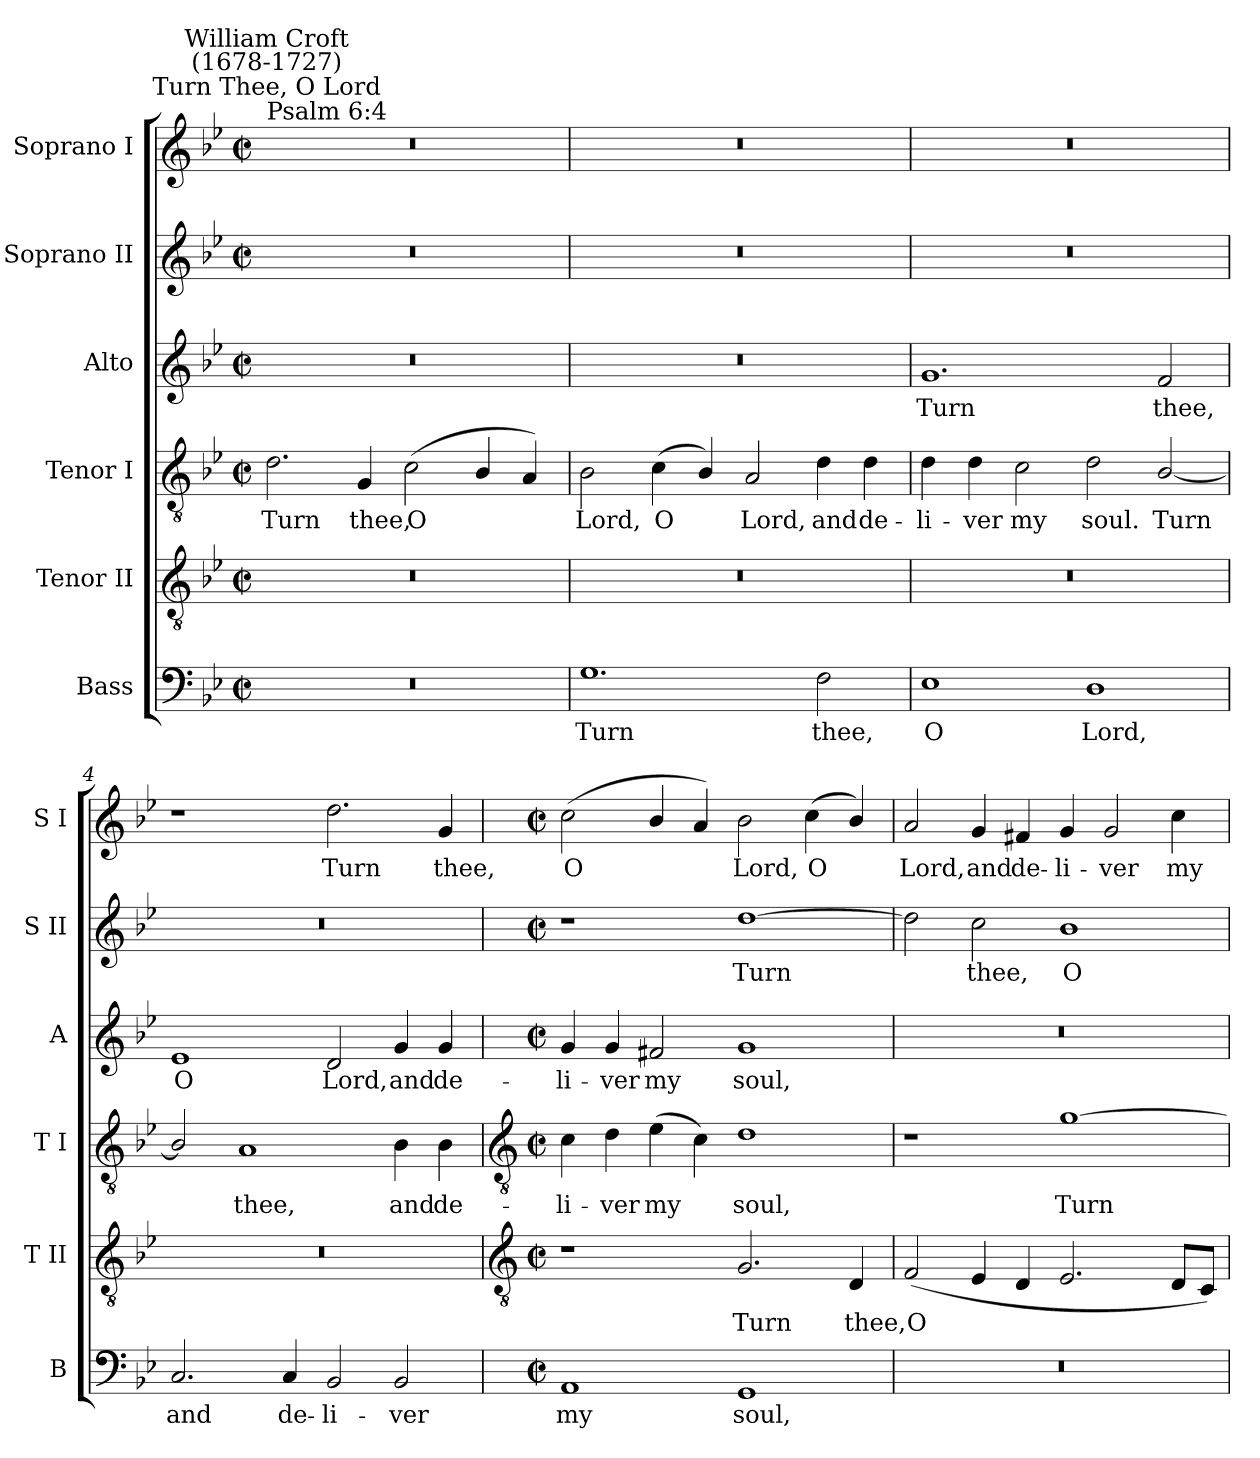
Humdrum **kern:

**kern	**text	**kern	**text	**kern	**text	**kern	**text	**kern	**text	**kern	**text
*part6	*part6	*part5	*part5	*part4	*part4	*part3	*part3	*part2	*part2	*part1	*part1
*staff6	*staff6	*staff5	*staff5	*staff4	*staff4	*staff3	*staff3	*staff2	*staff2	*staff1	*staff1
*I"Bass	*	*I"Tenor II	*	*I"Tenor I	*	*I"Alto	*	*I"Soprano II	*	*I"Soprano I	*
*I'B	*	*I'T II	*	*I'T I	*	*I'A	*	*I'S II	*	*I'S I	*
*clefF4	*	*clefGv2	*	*clefGv2	*	*clefG2	*	*clefG2	*	*clefG2	*
*k[b-e-]	*	*k[b-e-]	*	*k[b-e-]	*	*k[b-e-]	*	*k[b-e-]	*	*k[b-e-]	*
*B-:	*	*B-:	*	*B-:	*	*B-:	*	*B-:	*	*B-:	*
*M4/2	*	*M4/2	*	*M4/2	*	*M4/2	*	*M4/2	*	*M4/2	*
*met(c|)	*	*met(c|)	*	*met(c|)	*	*met(c|)	*	*met(c|)	*	*met(c|)	*
=1	=1	=1	=1	=1	=1	=1	=1	=1	=1	=1	=1
!	!	!	!	!	!	!	!	!	!	!LO:TX:a:t=Psalm 6&colon;4	!
!	!	!	!	!	!	!	!	!	!	!LO:TX:a:cj:t=Turn Thee, O Lord	!
!	!	!	!	!	!	!	!	!	!	!LO:TX:a:cj:t=William Croft\n(1678-1727)	!
!	!	!	!	!	!LO:LY:b	!	!	!	!	!	!
0r	.	0r	.	2.d	Turn	0r	.	0r	.	0r	.
!	!	!	!	!	!LO:LY:b	!	!	!	!	!	!
.	.	.	.	4G	thee,	.	.	.	.	.	.
!	!	!	!	!	!LO:LY:b	!	!	!	!	!	!
.	.	.	.	(<2c	O	.	.	.	.	.	.
.	.	.	.	4B-/	.	.	.	.	.	.	.
.	.	.	.	4A)	.	.	.	.	.	.	.
=2	=2	=2	=2	=2	=2	=2	=2	=2	=2	=2	=2
!	!LO:LY:b	!	!	!	!LO:LY:b	!	!	!	!	!	!
1.G	Turn	0r	.	2B-	Lord,	0r	.	0r	.	0r	.
!	!	!	!	!	!LO:LY:b	!	!	!	!	!	!
.	.	.	.	(<4c	O	.	.	.	.	.	.
.	.	.	.	4B-/)	.	.	.	.	.	.	.
!	!	!	!	!	!LO:LY:b	!	!	!	!	!	!
.	.	.	.	2A	Lord,	.	.	.	.	.	.
!	!LO:LY:b	!	!	!	!LO:LY:b	!	!	!	!	!	!
2F	thee,	.	.	4d	and	.	.	.	.	.	.
!	!	!	!	!	!LO:LY:b	!	!	!	!	!	!
.	.	.	.	4d	de-	.	.	.	.	.	.
=3	=3	=3	=3	=3	=3	=3	=3	=3	=3	=3	=3
!	!LO:LY:b	!	!	!	!LO:LY:b	!	!LO:LY:b	!	!	!	!
1E-	O	0r	.	4d	-li-	1.g	Turn	0r	.	0r	.
!	!	!	!	!	!LO:LY:b	!	!	!	!	!	!
.	.	.	.	4d	-ver	.	.	.	.	.	.
!	!	!	!	!	!LO:LY:b	!	!	!	!	!	!
.	.	.	.	2c	my	.	.	.	.	.	.
!	!LO:LY:b	!	!	!	!LO:LY:b	!	!	!	!	!	!
1D	Lord,	.	.	2d	soul.	.	.	.	.	.	.
!	!	!	!	!	!LO:LY:b	!	!LO:LY:b	!	!	!	!
.	.	.	.	[2B-/	Turn	2f	thee,	.	.	.	.
=4	=4	=4	=4	=4	=4	=4	=4	=4	=4	=4	=4
!	!LO:LY:b	!	!	!	!	!	!LO:LY:b	!	!	!	!
2.C	and	0r	.	2B-/]	.	1e-	O	0r	.	1r	.
!	!	!	!	!	!LO:LY:b	!	!	!	!	!	!
.	.	.	.	1A	thee,	.	.	.	.	.	.
!	!LO:LY:b	!	!	!	!	!	!	!	!	!	!
4C	de-	.	.	.	.	.	.	.	.	.	.
!	!LO:LY:b	!	!	!	!	!	!LO:LY:b	!	!	!	!LO:LY:b
2BB-	-li-	.	.	.	.	2d	Lord,	.	.	2.dd	Turn
!	!LO:LY:b	!	!	!	!LO:LY:b	!	!LO:LY:b	!	!	!	!
2BB-	-ver	.	.	4B-	and	4g	and	.	.	.	.
!	!	!	!	!	!LO:LY:b	!	!LO:LY:b	!	!	!	!LO:LY:b
.	.	.	.	4B-	de-	4g	de-	.	.	4g	thee,
!!LO:LB:g=z
=5	=5	=5	=5	=5	=5	=5	=5	=5	=5	=5	=5
*	*	*clefGv2	*	*clefGv2	*	*	*	*	*	*	*
*M4/2	*	*M4/2	*	*M4/2	*	*M4/2	*	*M4/2	*	*M4/2	*
*met(c|)	*	*met(c|)	*	*met(c|)	*	*met(c|)	*	*met(c|)	*	*met(c|)	*
!	!LO:LY:b	!	!	!	!LO:LY:b	!	!LO:LY:b	!	!	!	!LO:LY:b
1AA	my	1r	.	4c	-li-	4g	-li-	1r	.	(<2cc	O
!	!	!	!	!	!LO:LY:b	!	!LO:LY:b	!	!	!	!
.	.	.	.	4d	-ver	4g	-ver	.	.	.	.
!	!	!	!	!	!LO:LY:b	!	!LO:LY:b	!	!	!	!
.	.	.	.	(>4e-	my	2f#X	my	.	.	4b-/	.
.	.	.	.	4c)	.	.	.	.	.	4a)	.
!	!LO:LY:b	!	!LO:LY:b	!	!LO:LY:b	!	!LO:LY:b	!	!LO:LY:b	!	!LO:LY:b
1GG	soul,	2.G	Turn	1d	soul,	1g	soul,	[1dd	Turn	2b-	Lord,
!	!	!	!	!	!	!	!	!	!	!	!LO:LY:b
.	.	.	.	.	.	.	.	.	.	(<4cc	O
!	!	!	!LO:LY:b	!	!	!	!	!	!	!	!
.	.	4D	thee,	.	.	.	.	.	.	4b-/)	.
=6	=6	=6	=6	=6	=6	=6	=6	=6	=6	=6	=6
!	!	!	!LO:LY:b	!	!	!	!	!	!	!	!LO:LY:b
0r	.	(<2F	O	1r	.	0r	.	2dd]	.	2a	Lord,
!	!	!	!	!	!	!	!	!	!LO:LY:b	!	!LO:LY:b
.	.	4E-	.	.	.	.	.	2cc	thee,	4g	and
!	!	!	!	!	!	!	!	!	!	!	!LO:LY:b
.	.	4D	.	.	.	.	.	.	.	4f#X	de-
!	!	!	!	!	!LO:LY:b	!	!	!	!LO:LY:b	!	!LO:LY:b
.	.	2.E-	.	[1g	Turn	.	.	1b-	O	4g	-li-
!	!	!	!	!	!	!	!	!	!	!	!LO:LY:b
.	.	.	.	.	.	.	.	.	.	2g	-ver
!	!	!	!	!	!	!	!	!	!	!	!LO:LY:b
.	.	8DL	.	.	.	.	.	.	.	4cc	my
.	.	8CJ)	.	.	.	.	.	.	.	.	.
=	=	=	=	=	=	=	=	=	=	=	=
*-	*-	*-	*-	*-	*-	*-	*-	*-	*-	*-	*-
